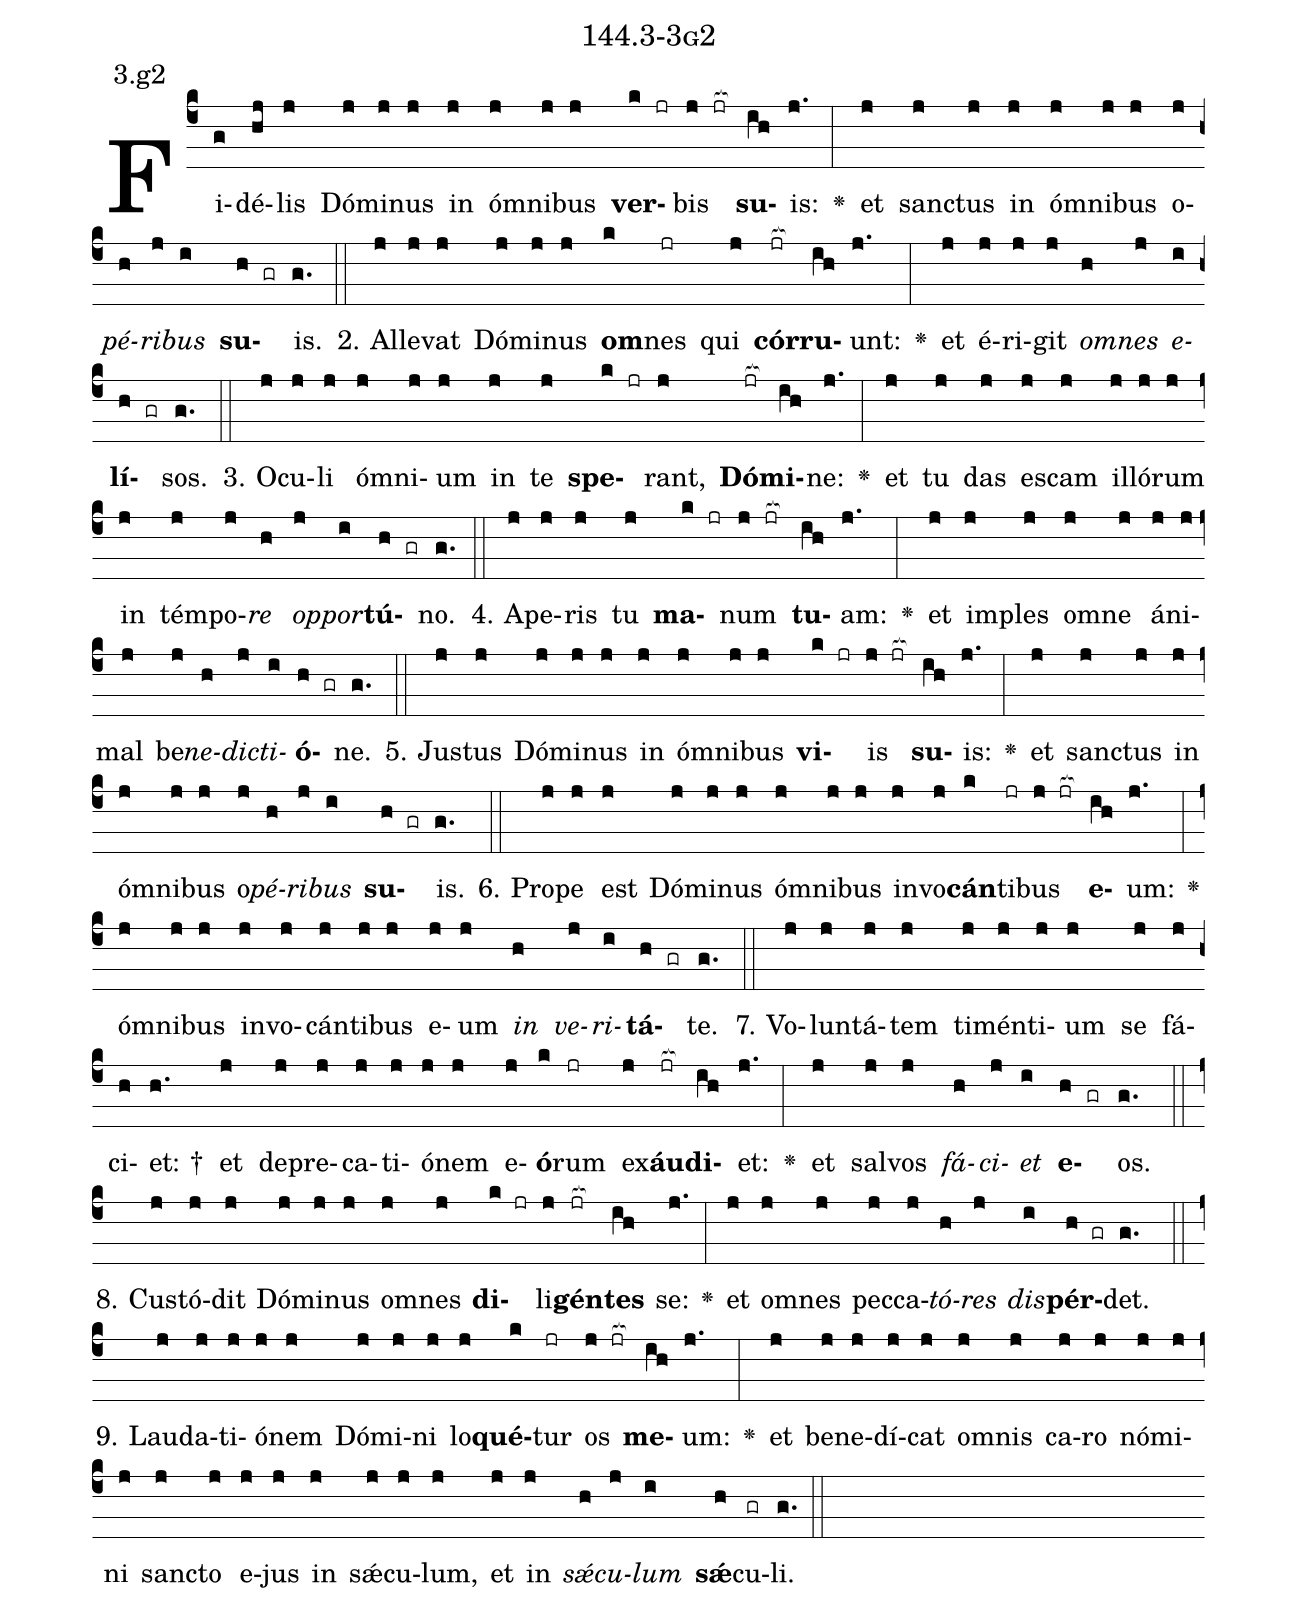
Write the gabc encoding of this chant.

name: 144.3-3g2;
annotation: 3.g2;
%%
(c4)Fi(g)dé(hj)lis(j) Dó(j)mi(j)nus(j) in(j) óm(j)ni(j)bus(j) <b>ver</b>(k jr)bis(j jr[ocb:1{]) <b>su</b>(ih[ocb:0}])is:(j.) <v>\greheightstar</v>(:) et(j) sanc(j)tus(j) in(j) óm(j)ni(j)bus(j) o(j)<i>pé</i>(h)<i>ri</i>(j)<i>bus</i>(i) <b>su</b>(h gr)is.(g.) (::)
2. Al(j)le(j)vat(j) Dó(j)mi(j)nus(j) <b>om</b>(k)nes(jr) qui(j) <b>cór</b>(jr[ocb:1{])<b>ru</b>(ih[ocb:0}])unt:(j.) <v>\greheightstar</v>(:) et(j) é(j)ri(j)git(j) <i>om</i>(h)<i>nes</i>(j) <i>e</i>(i)<b>lí</b>(h gr)sos.(g.) (::)
3. O(j)cu(j)li(j) óm(j)ni(j)um(j) in(j) te(j) <b>spe</b>(k jr)rant,(j) <b>Dó</b>(jr[ocb:1{])<b>mi</b>(ih[ocb:0}])ne:(j.) <v>\greheightstar</v>(:) et(j) tu(j) das(j) es(j)cam(j) il(j)ló(j)rum(j) in(j) tém(j)po(j)<i>re</i>(h) <i>op</i>(j)<i>por</i>(i)<b>tú</b>(h gr)no.(g.) (::)
4. A(j)pe(j)ris(j) tu(j) <b>ma</b>(k jr)num(j jr[ocb:1{]) <b>tu</b>(ih[ocb:0}])am:(j.) <v>\greheightstar</v>(:) et(j) im(j)ples(j) om(j)ne(j) á(j)ni(j)mal(j) be(j)<i>ne</i>(h)<i>dic</i>(j)<i>ti</i>(i)<b>ó</b>(h gr)ne.(g.) (::)
5. Jus(j)tus(j) Dó(j)mi(j)nus(j) in(j) óm(j)ni(j)bus(j) <b>vi</b>(k jr)is(j jr[ocb:1{]) <b>su</b>(ih[ocb:0}])is:(j.) <v>\greheightstar</v>(:) et(j) sanc(j)tus(j) in(j) óm(j)ni(j)bus(j) o(j)<i>pé</i>(h)<i>ri</i>(j)<i>bus</i>(i) <b>su</b>(h gr)is.(g.) (::)
6. Pro(j)pe(j) est(j) Dó(j)mi(j)nus(j) óm(j)ni(j)bus(j) in(j)vo(j)<b>cán</b>(k)ti(jr)bus(j jr[ocb:1{]) <b>e</b>(ih[ocb:0}])um:(j.) <v>\greheightstar</v>(:) óm(j)ni(j)bus(j) in(j)vo(j)cán(j)ti(j)bus(j) e(j)um(j) <i>in</i>(h) <i>ve</i>(j)<i>ri</i>(i)<b>tá</b>(h gr)te.(g.) (::)
7. Vo(j)lun(j)tá(j)tem(j) ti(j)mén(j)ti(j)um(j) se(j) fá(j)ci(h)et: †(h.) et(j) de(j)pre(j)ca(j)ti(j)ó(j)nem(j) e(j)<b>ó</b>(k)rum(jr) ex(j)<b>áu</b>(jr[ocb:1{])<b>di</b>(ih[ocb:0}])et:(j.) <v>\greheightstar</v>(:) et(j) sal(j)vos(j) <i>fá</i>(h)<i>ci</i>(j)<i>et</i>(i) <b>e</b>(h gr)os.(g.) (::)
8. Cus(j)tó(j)dit(j) Dó(j)mi(j)nus(j) om(j)nes(j) <b>di</b>(k jr)li(j)<b>gén</b>(jr[ocb:1{])<b>tes</b>(ih[ocb:0}]) se:(j.) <v>\greheightstar</v>(:) et(j) om(j)nes(j) pec(j)ca(j)<i>tó</i>(h)<i>res</i>(j) <i>dis</i>(i)<b>pér</b>(h gr)det.(g.) (::)
9. Lau(j)da(j)ti(j)ó(j)nem(j) Dó(j)mi(j)ni(j) lo(j)<b>qué</b>(k)tur(jr) os(j jr[ocb:1{]) <b>me</b>(ih[ocb:0}])um:(j.) <v>\greheightstar</v>(:) et(j) be(j)ne(j)dí(j)cat(j) om(j)nis(j) ca(j)ro(j) nó(j)mi(j)ni(j) sanc(j)to(j) e(j)jus(j) in(j) sǽ(j)cu(j)lum,(j) et(j) in(j) <i>sǽ</i>(h)<i>cu</i>(j)<i>lum</i>(i) <b>sǽ</b>(h)cu(gr)li.(g.) (::)
